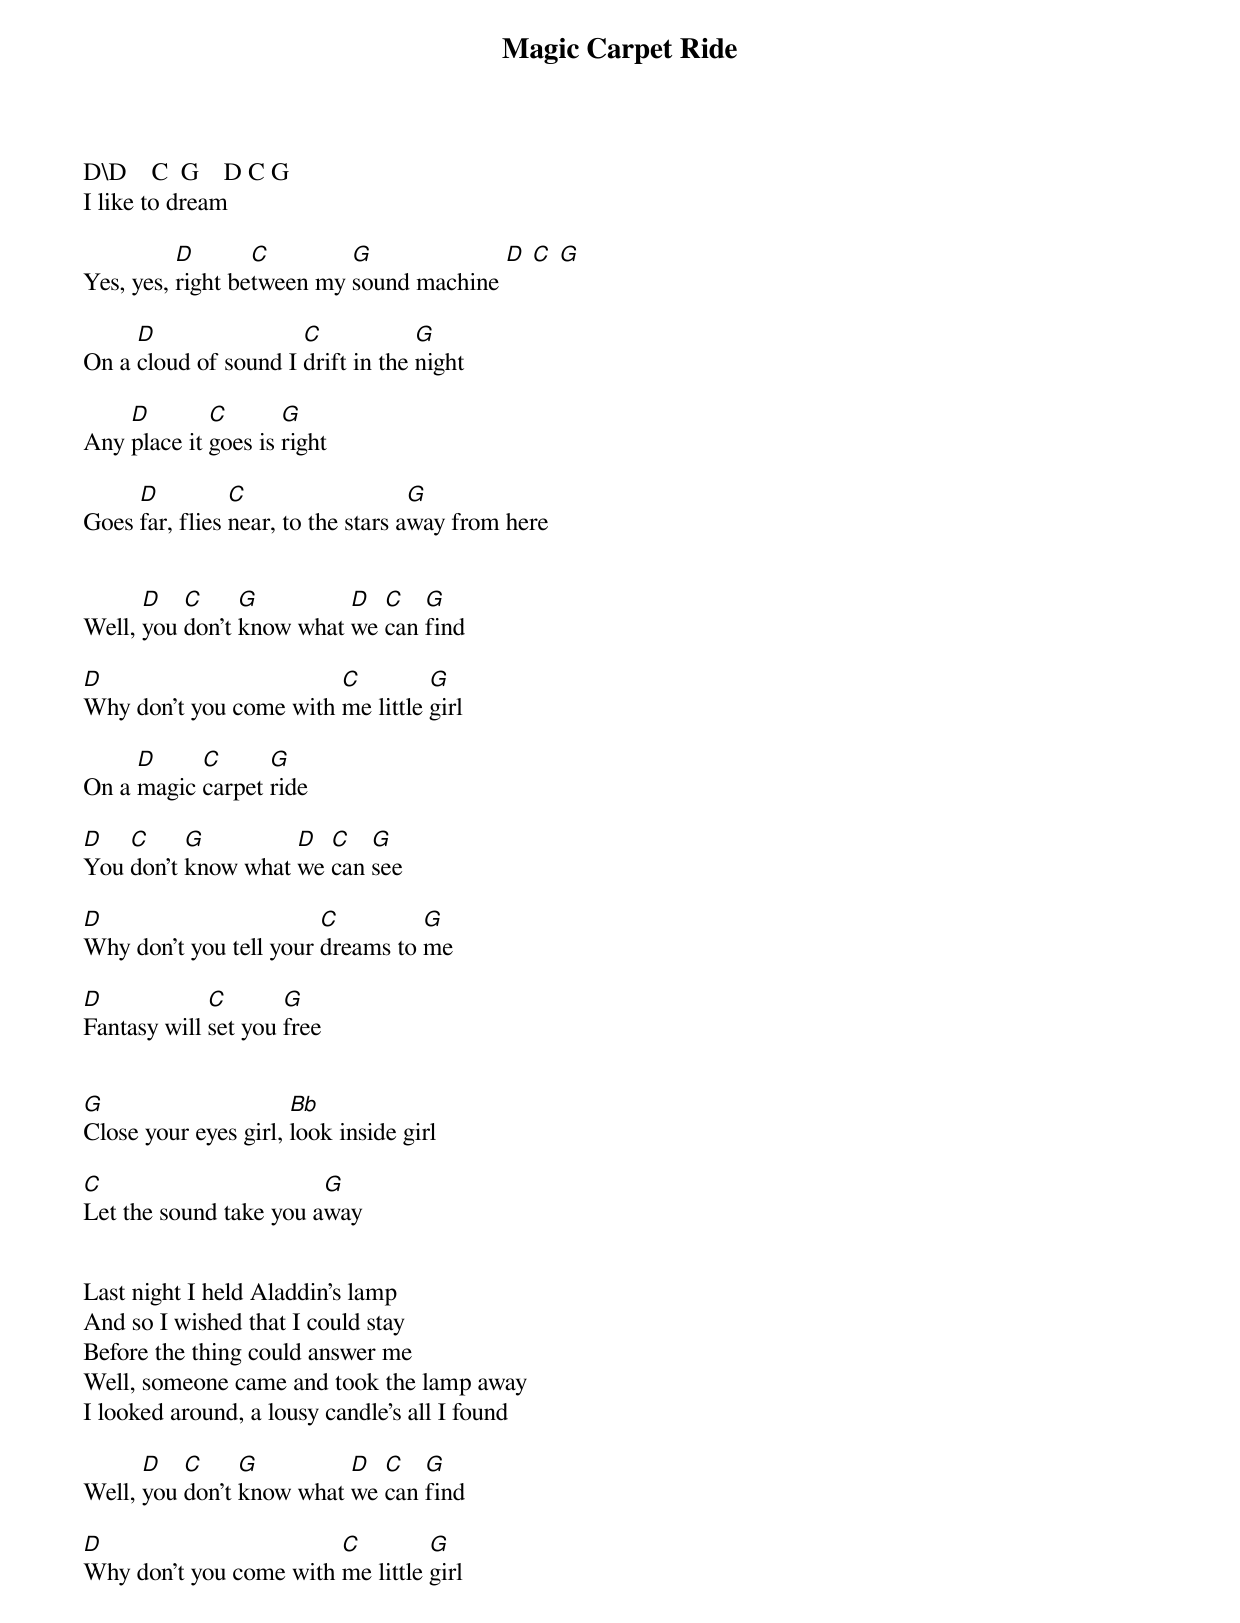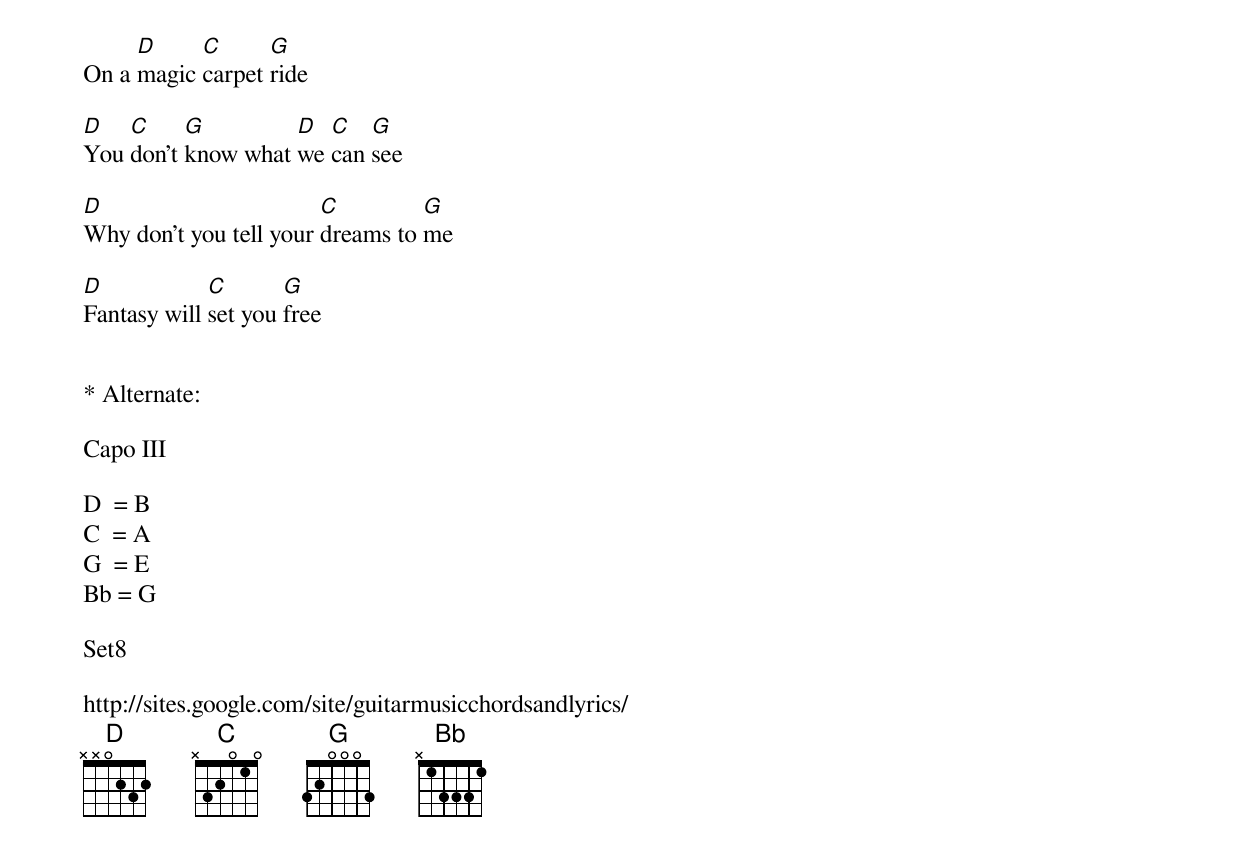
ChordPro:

{title: Magic Carpet Ride}

D\D    C  G    D C G
I like to dream

Yes, yes, [D]right be[C]tween my [G]sound machine [D] [C] [G]

On a [D]cloud of sound I [C]drift in the [G]night

Any [D]place it [C]goes is [G]right

Goes [D]far, flies [C]near, to the stars a[G]way from here


Well, [D]you [C]don't [G]know what [D]we [C]can [G]find

[D]Why don't you come with [C]me little [G]girl

On a [D]magic [C]carpet [G]ride

[D]You [C]don't [G]know what [D]we [C]can [G]see

[D]Why don't you tell your [C]dreams to [G]me

[D]Fantasy will [C]set you [G]free


[G]Close your eyes girl, [Bb]look inside girl

[C]Let the sound take you a[G]way


Last night I held Aladdin's lamp
And so I wished that I could stay
Before the thing could answer me
Well, someone came and took the lamp away
I looked around, a lousy candle's all I found

Well, [D]you [C]don't [G]know what [D]we [C]can [G]find

[D]Why don't you come with [C]me little [G]girl

On a [D]magic [C]carpet [G]ride

[D]You [C]don't [G]know what [D]we [C]can [G]see

[D]Why don't you tell your [C]dreams to [G]me

[D]Fantasy will [C]set you [G]free


* Alternate:

Capo III

D  = B
C  = A
G  = E
Bb = G

Set8

http://sites.google.com/site/guitarmusicchordsandlyrics/
